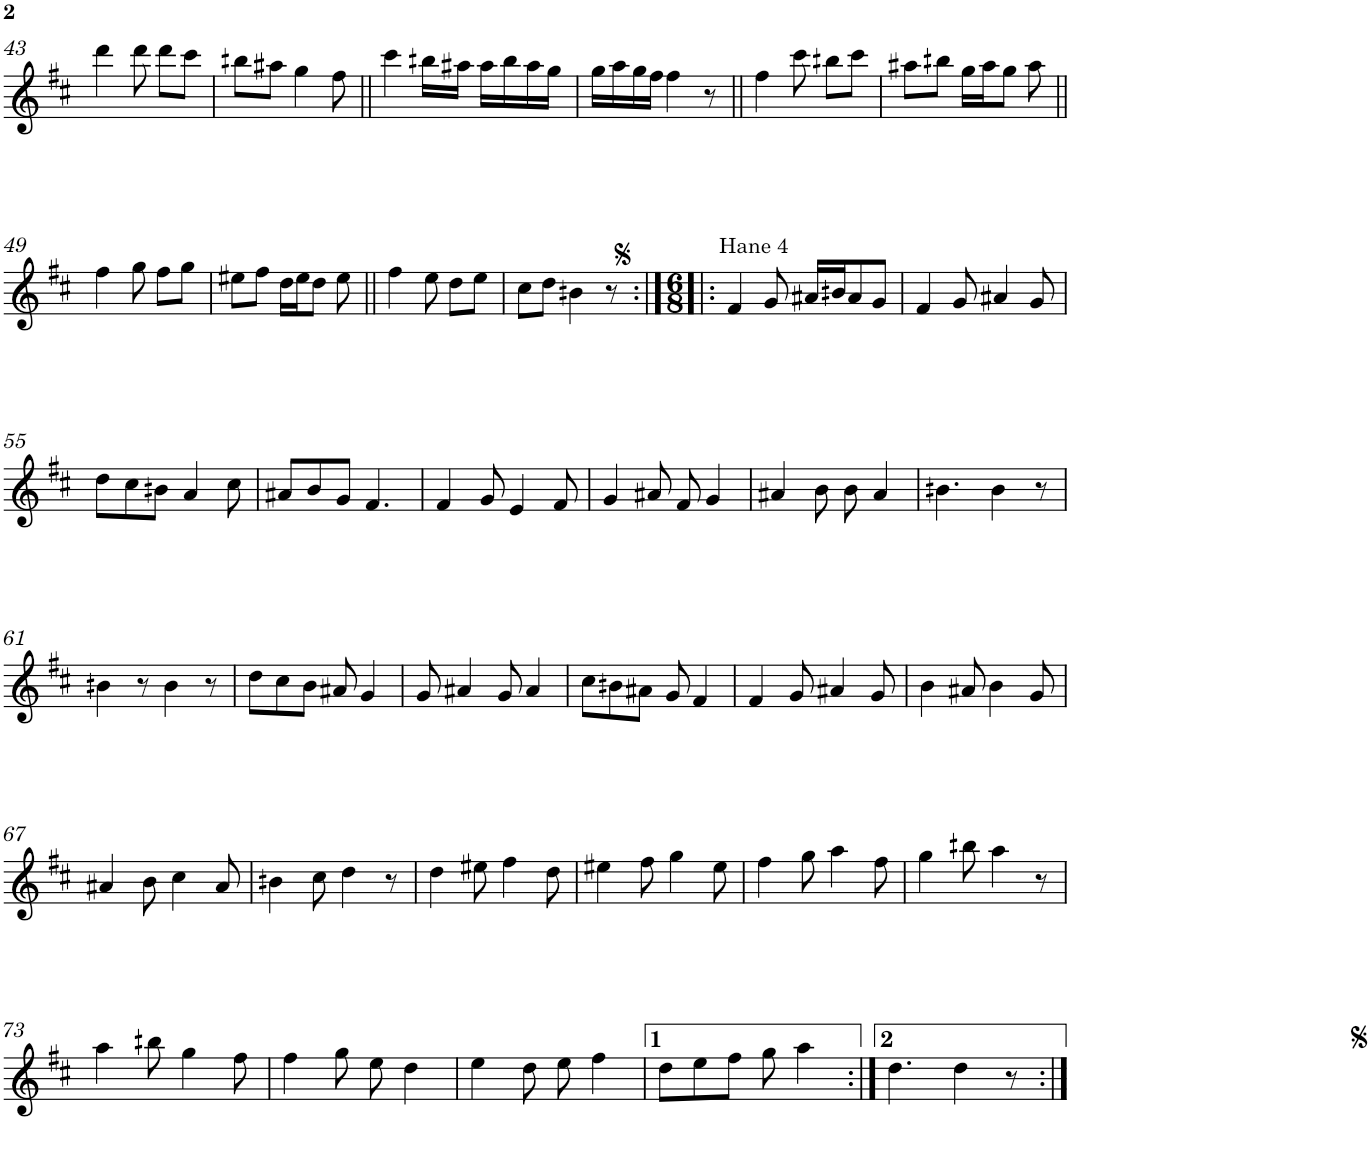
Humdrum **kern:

**kern
*part1
*staff1
*I"Piano
*I'Pno.
!!LO:PB:g=z
*clefG2
*k[f#c#]
*M5/8
=43
4ddd\
8ddd\
8ddd\L
8ccc#\J
=44
8bbn\L
8aa#X\J
4gg\
8ff#\
=45||
4ccc#\
16bbn\LL
16aa#X\JJ
16aa#\LL
16bb\
16aa#\
16gg\JJ
=46
16gg\LL
16aa\
16gg\
16ff#\JJ
4ff#\
8r
=47||
4ff#\
8ccc#\
8bbn\L
8ccc#\J
=48
8aa#X\L
8bbn\J
16gg\LL
16aa#\J
8gg\J
8aa#\
!!LO:LB:g=z
=49||
4ff#\
8gg\
8ff#\L
8gg\J
=50
8ee#X\L
8ff#\J
16dd\LL
16ee#\J
8dd\J
8ee#\
=51||
4ff#\
8ee\
8dd\L
8ee\J
=52
8cc#\L
8dd\J
4bn\
8r
=53:|!|:
*M6/8
!LO:TX:a:t=Hane 4
4f#/
8g/
16a#X/LL
16bn/J
8a#/
8g/J
=54
4f#/
8g/
4a#X/
8g/
!!LO:LB:g=z
=55
8dd\L
8cc#\
8bn\J
4a/
8cc#\
=56
8a#X/L
8b/
8g/J
4.f#/
=57
4f#/
8g/
4e/
8f#/
=58
4g/
8a#X/
8f#/
4g/
=59
4a#X/
8b\
8b\
4a#/
=60
4.bn\
4b\
8r
!!LO:LB:g=z
=61
4bn\
8r
4b\
8r
=62
8dd\L
8cc#\
8b\J
8a#X/
4g/
=63
8g/
4a#X/
8g/
4a#/
=64
8cc#\L
8bn\
8a#X\J
8g/
4f#/
=65
4f#/
8g/
4a#X/
8g/
=66
4b\
8a#X/
4b\
8g/
!!LO:LB:g=z
=67
4a#X/
8b\
4cc#\
8a#/
=68
4bn\
8cc#\
4dd\
8r
=69
4dd\
8ee#X\
4ff#\
8dd\
=70
4ee#X\
8ff#\
4gg\
8ee#\
=71
4ff#\
8gg\
4aa\
8ff#\
=72
4gg\
8bbn\
4aa\
8r
!!LO:LB:g=z
=73
4aa\
8bbn\
4gg\
8ff#\
=74
4ff#\
8gg\
8ee\
4dd\
=75
4ee\
8dd\
8ee\
4ff#\
=76
8dd\L
8ee\
8ff#\J
8gg\
4aa\
=77:|!
4.dd\
4dd\
8r
=:|!
*-
